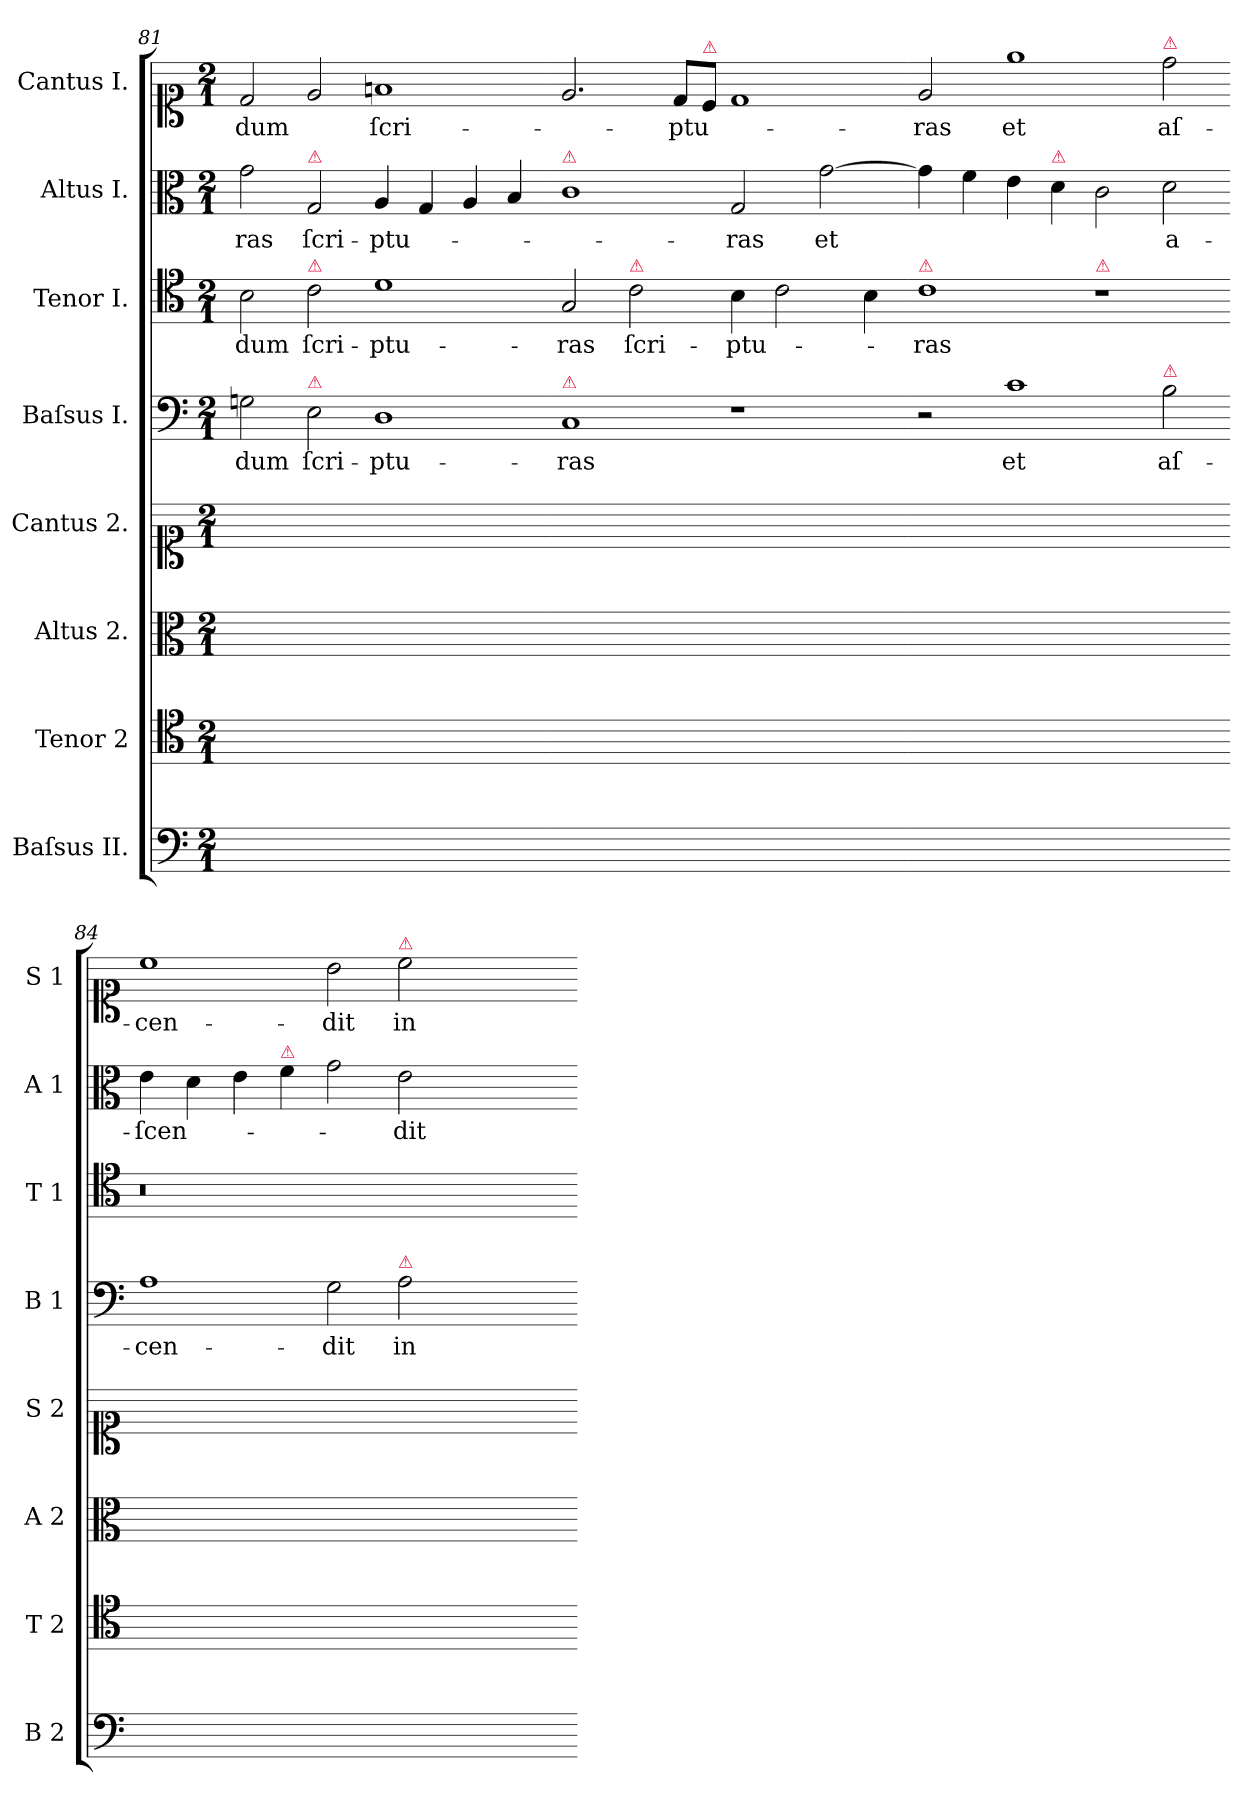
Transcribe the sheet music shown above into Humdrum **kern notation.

**kern	**kern	**kern	**kern	**kern	**text	**kern	**text	**kern	**text	**kern	**text
*part8	*part7	*part6	*part5	*part4	*part4	*part3	*part3	*part2	*part2	*part1	*part1
*staff8	*staff7	*staff6	*staff5	*staff4	*staff4	*staff3	*staff3	*staff2	*staff2	*staff1	*staff1
*I"Baſsus II.	*I"Tenor 2	*I"Altus 2.	*I"Cantus 2.	*I"Baſsus I.	*	*I"Tenor I.	*	*I"Altus I.	*	*I"Cantus I.	*
*I'B 2	*I'T 2	*I'A 2	*I'S 2	*I'B 1	*	*I'T 1	*	*I'A 1	*	*I'S 1	*
*clefF4	*clefC4	*clefC3	*clefC1	*clefF4	*	*clefC4	*	*clefC3	*	*clefC1	*
*k[]	*k[]	*k[]	*k[]	*k[]	*	*k[]	*	*k[]	*	*k[]	*
*a:	*a:	*a:	*a:	*a:	*	*a:	*	*a:	*	*a:	*
*M2/1	*M2/1	*M2/1	*M2/1	*M2/1	*	*M2/1	*	*M2/1	*	*M2/1	*
=81	=81	=81	=81	=81	=81	=81	=81	=81	=81	=81	=81
!	!	!	!	!	!LO:LY:i	!	!	!	!	!	!
0ryy	0ryy	0ryy	0ryy	2Gn\	-dum	2B\	-dum	2g\	-ras	2d/	-dum
!	!	!	!	!	!	!	!	!LO:TX:a:color=crimson:t=⚠	!	!	!
!	!	!	!	!	!	!LO:TX:a:color=crimson:t=⚠	!	!	!	!	!
!	!	!	!	!LO:TX:a:color=crimson:t=⚠	!	!	!	!	!	!	!
!	!	!	!	!	!LO:LY:i	!	!	!	!	!	!
.	.	.	.	2E\	ſcri-	2c\	ſcri-	2G/	ſcri-	2e/	.
!	!	!	!	!	!LO:LY:i	!	!	!	!	!	!
.	.	.	.	1D	-ptu-	1d	-ptu-	4A/	-ptu-	1fn	ſcri-
.	.	.	.	.	.	.	.	4G/	.	.	.
.	.	.	.	.	.	.	.	4A/	.	.	.
.	.	.	.	.	.	.	.	4B/	.	.	.
=82-	=82-	=82-	=82-	=82-	=82-	=82-	=82-	=82-	=82-	=82-	=82-
!	!	!	!	!	!	!	!	!LO:TX:a:color=crimson:t=⚠	!	!	!
!	!	!	!	!LO:TX:a:color=crimson:t=⚠	!	!	!	!	!	!	!
!	!	!	!	!	!LO:LY:i	!	!	!	!	!	!
0ryy	0ryy	0ryy	0ryy	1C	-ras	2G/	-ras	1c	.	2.e/	.
!	!	!	!	!	!	!LO:TX:a:color=crimson:t=⚠	!	!	!	!	!
.	.	.	.	.	.	2c\	ſcri-	.	.	.	.
.	.	.	.	.	.	.	.	.	.	8d/L	-ptu-
!	!	!	!	!	!	!	!	!	!	!LO:TX:a:color=crimson:t=⚠	!
.	.	.	.	.	.	.	.	.	.	8c/J	.
.	.	.	.	1r	.	4B\	-ptu-	2G/	-ras	1d	.
.	.	.	.	.	.	2c\	.	.	.	.	.
.	.	.	.	.	.	.	.	[2g\	et	.	.
.	.	.	.	.	.	4B\	.	.	.	.	.
=83-	=83-	=83-	=83-	=83-	=83-	=83-	=83-	=83-	=83-	=83-	=83-
!	!	!	!	!	!	!LO:TX:a:color=crimson:t=⚠	!	!	!	!	!
0ryy	0ryy	0ryy	0ryy	2r	.	1c	-ras	4g\]	.	2e/	-ras
.	.	.	.	.	.	.	.	4f\	.	.	.
.	.	.	.	1c	et	.	.	4e\	.	1ee	et
!	!	!	!	!	!	!	!	!LO:TX:a:color=crimson:t=⚠	!	!	!
.	.	.	.	.	.	.	.	4d\	.	.	.
!	!	!	!	!	!	!LO:TX:a:color=crimson:t=⚠	!	!	!	!	!
.	.	.	.	.	.	1r	.	2c\	.	.	.
!	!	!	!	!	!	!	!	!	!	!LO:TX:a:color=crimson:t=⚠	!
!	!	!	!	!LO:TX:a:color=crimson:t=⚠	!	!	!	!	!	!	!
.	.	.	.	2B\	aſ-	.	.	2d\	a-	2dd\	aſ-
=84-	=84-	=84-	=84-	=84-	=84-	=84-	=84-	=84-	=84-	=84-	=84-
0ryy	0ryy	0ryy	0ryy	1A	-cen-	0.r	.	4e\	-ſcen-	1cc	-cen-
.	.	.	.	.	.	.	.	4d\	.	.	.
.	.	.	.	.	.	.	.	4e\	.	.	.
!	!	!	!	!	!	!	!	!LO:TX:a:color=crimson:t=⚠	!	!	!
.	.	.	.	.	.	.	.	4f\	.	.	.
.	.	.	.	2G\	-dit	.	.	2g\	.	2b\	-dit
!	!	!	!	!	!	!	!	!	!	!LO:TX:a:color=crimson:t=⚠	!
!	!	!	!	!LO:TX:a:color=crimson:t=⚠	!	!	!	!	!	!	!
.	.	.	.	2A\	in	.	.	2e\	-dit	2cc\	in
1ryy	1ryy	1ryy	1ryy	1ryy	.	.	.	1ryy	.	1ryy	.
=-	=-	=-	=-	=-	=-	=-	=-	=-	=-	=-	=-
*-	*-	*-	*-	*-	*-	*-	*-	*-	*-	*-	*-
